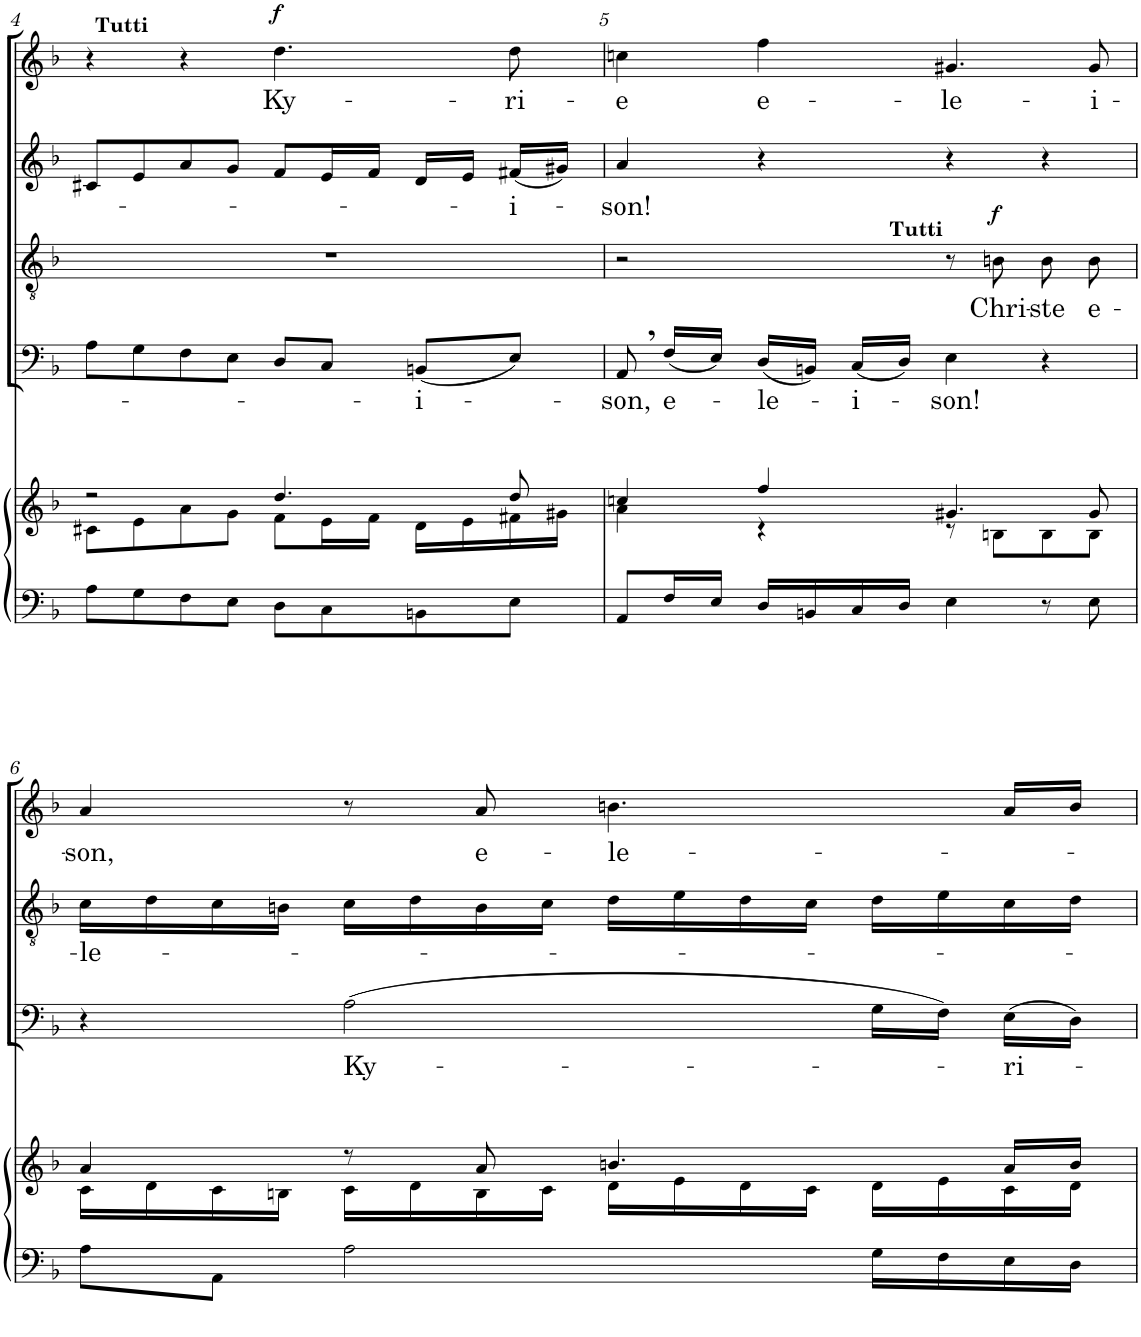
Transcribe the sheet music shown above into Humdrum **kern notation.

**kern	**kern	**kern	**text	**kern	**text	**dynam	**kern	**text	**kern	**text	**dynam
*part5	*part5	*part4	*part4	*part3	*part3	*part3	*part2	*part2	*part1	*part1	*part1
*staff6	*staff5	*staff4	*staff4	*staff3	*staff3	*staff3	*staff2	*staff2	*staff1	*staff1	*staff1
*I"Piano	*	*I"Bass	*	*I"Tenor	*	*	*I"Alto	*	*I"Soprano	*	*
*I'Pno	*	*	*	*	*	*	*	*	*	*	*
!!LO:PB:g=z
*clefF4	*clefG2	*clefF4	*	*clefGv2	*	*	*clefG2	*	*clefG2	*	*
*	*	*	*	*	*	*	*ITrd1c2	*	*	*	*
*k[b-]	*k[b-]	*k[b-]	*	*k[b-]	*	*	*k[b-]	*	*k[b-]	*	*
*M4/4	*M4/4	*M4/4	*	*M4/4	*	*	*M4/4	*	*M4/4	*	*
*met(c)	*met(c)	*met(c)	*	*met(c)	*	*	*met(c)	*	*met(c)	*	*
=4	=4	=4	=4	=4	=4	=4	=4	=4	=4	=4	=4
*	*^	*	*	*	*	*	*	*	*	*	*
!	!	!	!	!	!	!	!	!	!	!LO:TX:a:B:t=Tutti	!	!
8A\L	2r	8c#X\L	8A!\L	.	1r	.	.	8c#X!/L	.	4r	.	.
8G\	.	8e\	8G!\	.	.	.	.	8e!/	.	.	.	.
8F\	.	8a\	8F!\	.	.	.	.	8a!/	.	4r	.	.
8E\J	.	8g\J	8E!\J	.	.	.	.	8g!/J	.	.	.	.
!	!	!	!	!	!	!	!	!	!	!	!LO:LY:b	!LO:DY:a
8D\L	4.dd/	8f\L	8D!/L	.	.	.	.	8f!/L	.	4.dd!\	Ky-	f
8C\	.	16e\L	8C!/J	.	.	.	.	16e!/L	.	.	.	.
.	.	16f\JJ	.	.	.	.	.	16f!/JJ	.	.	.	.
!	!	!	!	!LO:LY:b	!	!	!	!	!	!	!	!
8BBn\	.	16d\LL	(8BBn!/L	-i-	.	.	.	16d!/LL	.	.	.	.
.	.	16e\	.	.	.	.	.	16e!/JJ	.	.	.	.
!	!	!	!	!	!	!	!	!	!LO:LY:b	!	!LO:LY:b	!
8E\J	8dd/	16f#X\	8E!/J)	.	.	.	.	(16f#X!/LL	-i-	8dd!\	-ri-	.
.	.	16g#X\JJ	.	.	.	.	.	16g#X!/JJ)	.	.	.	.
=5	=5	=5	=5	=5	=5	=5	=5	=5	=5	=5	=5	=5
!	!	!	!	!LO:LY:b	!	!	!	!	!LO:LY:b	!	!LO:LY:b	!
8AA/L	4ccn/	4a\	8AA,!/	-son,	2r	.	.	4a!/	-son!	4ccn!\	-e	.
!	!	!	!	!LO:LY:b	!	!	!	!	!	!	!	!
16F/L	.	.	(16F!/LL	e-	.	.	.	.	.	.	.	.
16E/JJ	.	.	16E!/JJ)	.	.	.	.	.	.	.	.	.
!	!	!	!	!LO:LY:b	!	!	!	!	!	!	!LO:LY:b	!
16D/LL	4ff/	4r	(16D!/LL	-le-	.	.	.	4r	.	4ff!\	e-	.
16BBn/	.	.	16BBn!/JJ)	.	.	.	.	.	.	.	.	.
!	!	!	!	!LO:LY:b	!	!	!	!	!	!	!	!
16C/	.	.	(16C!/LL	-i-	.	.	.	.	.	.	.	.
16D/JJ	.	.	16D!/JJ)	.	.	.	.	.	.	.	.	.
!	!	!	!	!LO:LY:b	!	!	!	!	!	!	!LO:LY:b	!
4E\	4.g#X/	8r	4E!\	-son!	8r	.	.	4r	.	4.g#X!/	-le-	.
!	!	!	!	!	!LO:TX:a:B:t=Tutti	!	!	!	!	!	!	!
!	!	!	!	!	!	!LO:LY:b	!LO:DY:a	!	!	!	!	!
.	.	8Bn\L	.	.	8Bn!\	Chri-	f	.	.	.	.	.
!	!	!	!	!	!	!LO:LY:b	!	!	!	!	!	!
8r	.	8B\	4r	.	8B!\	-ste	.	4r	.	.	.	.
!	!	!	!	!	!	!LO:LY:b	!	!	!	!	!LO:LY:b	!
8E\	8g#/	8B\J	.	.	8B!\	e-	.	.	.	8g#!/	-i-	.
!!LO:LB:g=z
=6	=6	=6	=6	=6	=6	=6	=6	=6	=6	=6	=6	=6
!	!	!	!	!	!	!LO:LY:b	!	!	!	!	!LO:LY:b	!
8A\L	4a/	16c\LL	4r	.	16c!\LL	-le-	.	1r	.	4a!/	-son,	.
.	.	16d\	.	.	16d!\	.	.	.	.	.	.	.
8AA\J	.	16c\	.	.	16c!\	.	.	.	.	.	.	.
.	.	16Bn\JJ	.	.	16Bn!\JJ	.	.	.	.	.	.	.
!	!	!	!	!LO:LY:b	!	!	!	!	!	!	!	!
2A\	8r	16c\LL	(2A!\	Ky-	16c!\LL	.	.	.	.	8r	.	.
.	.	16d\	.	.	16d!\	.	.	.	.	.	.	.
!	!	!	!	!	!	!	!	!	!	!	!LO:LY:b	!
.	8a/	16B\	.	.	16B!\	.	.	.	.	8a!/	e-	.
.	.	16c\JJ	.	.	16c!\JJ	.	.	.	.	.	.	.
!	!	!	!	!	!	!	!	!	!	!	!LO:LY:b	!
.	4.bn/	16d\LL	.	.	16d!\LL	.	.	.	.	4.bn!\	-le-	.
.	.	16e\	.	.	16e!\	.	.	.	.	.	.	.
.	.	16d\	.	.	16d!\	.	.	.	.	.	.	.
.	.	16c\JJ	.	.	16c!\JJ	.	.	.	.	.	.	.
16G\LL	.	16d\LL	16G!\LL	.	16d!\LL	.	.	.	.	.	.	.
16F\	.	16e\	16F!\JJ)	.	16e!\	.	.	.	.	.	.	.
!	!	!	!	!LO:LY:b	!	!	!	!	!	!	!	!
16E\	16a/LL	16c\	(16E!\LL	-ri-	16c!\	.	.	.	.	16a!/LL	.	.
16D\JJ	16b/JJ	16d\JJ	16D!\JJ)	.	16d!\JJ	.	.	.	.	16b!/JJ	.	.
*	*v	*v	*	*	*	*	*	*	*	*	*	*
=	=	=	=	=	=	=	=	=	=	=	=
*-	*-	*-	*-	*-	*-	*-	*-	*-	*-	*-	*-
